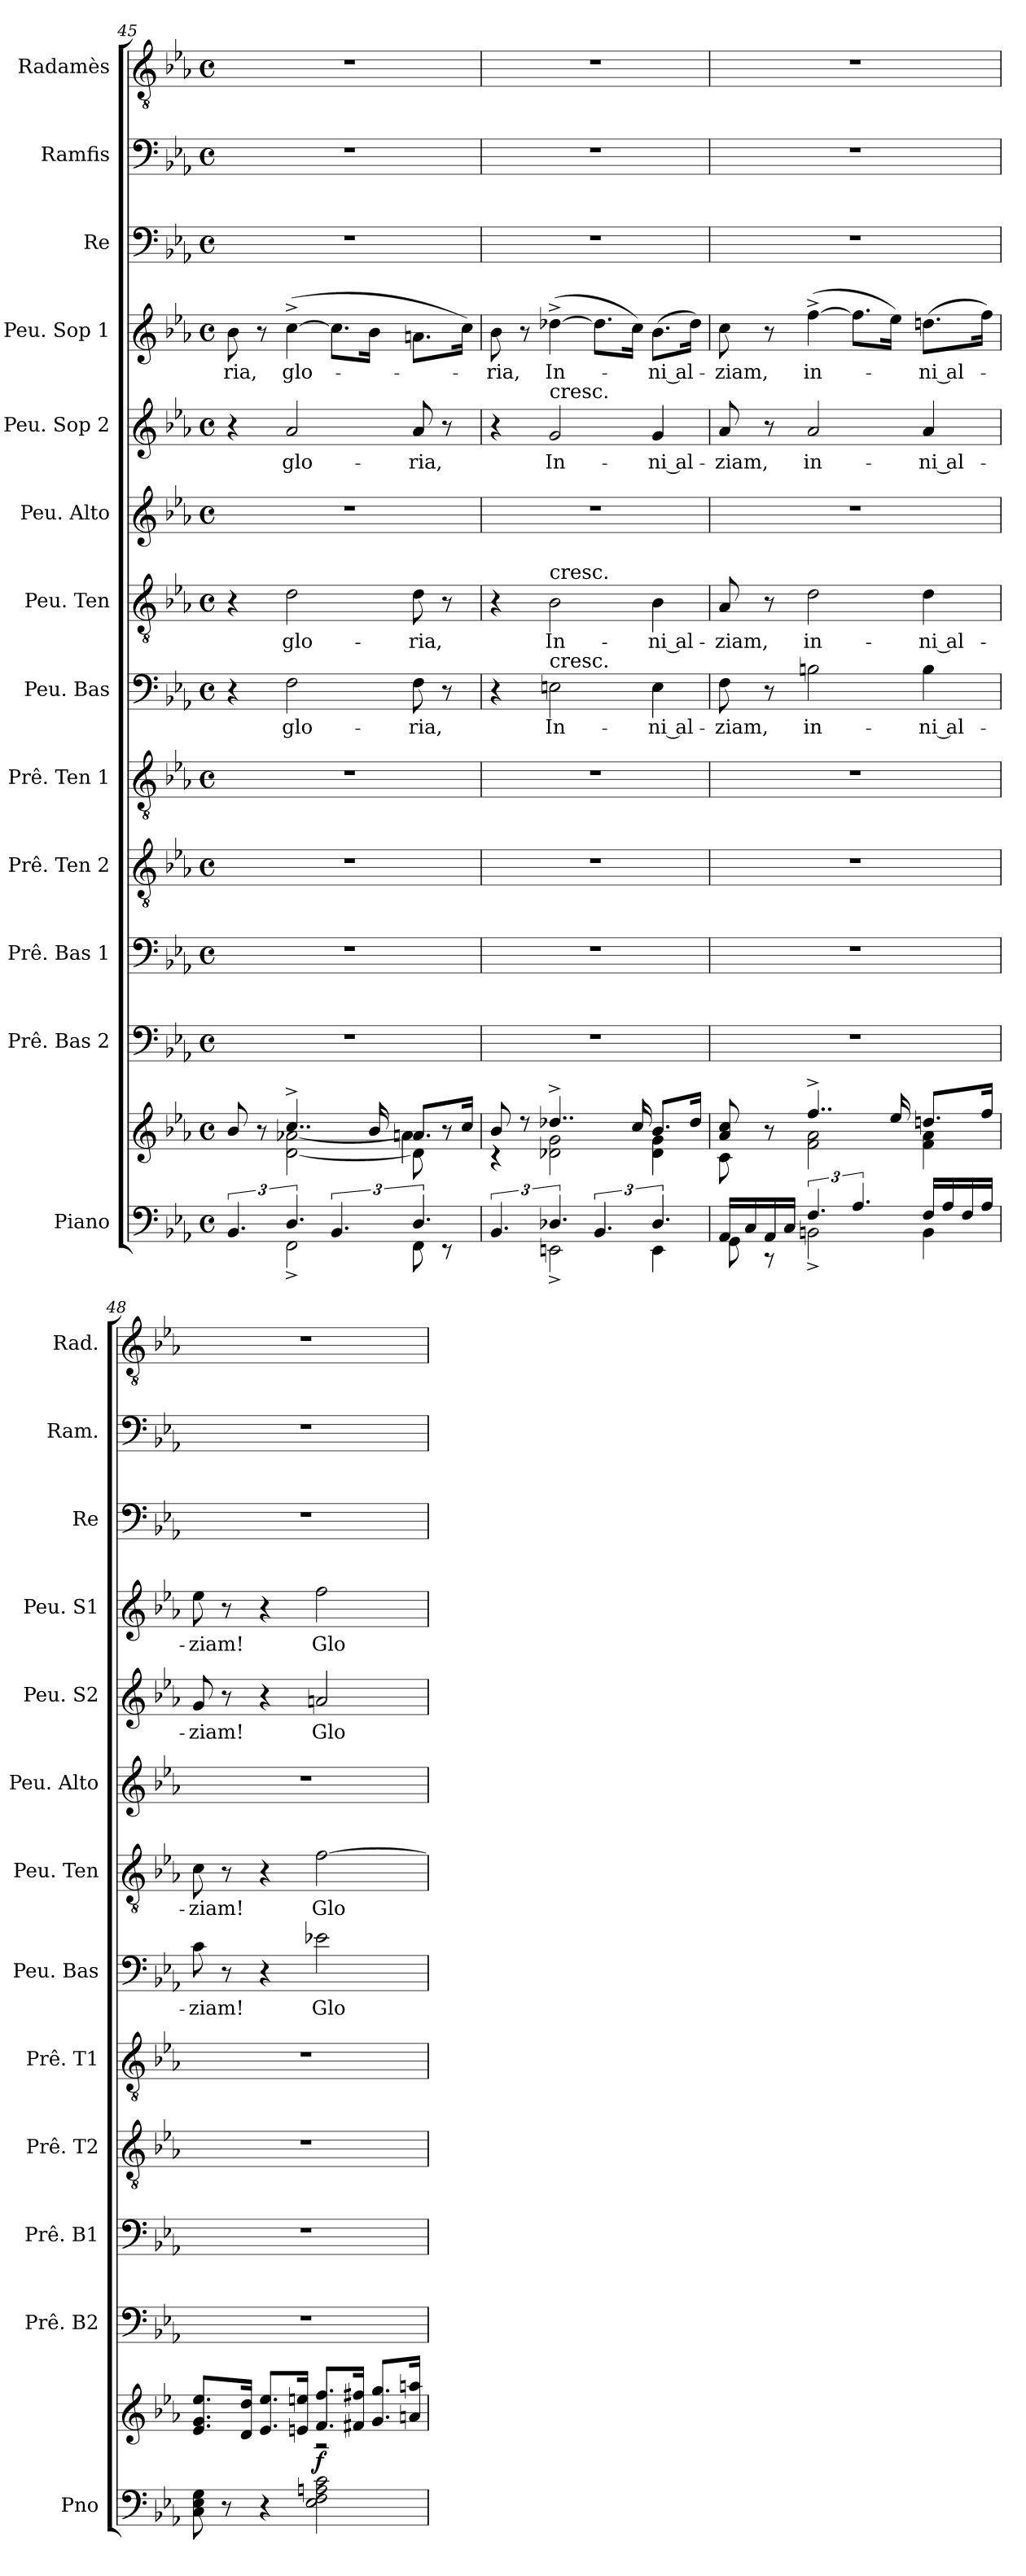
**kern	**kern	**dynam	**kern	**kern	**kern	**kern	**kern	**text	**kern	**text	**kern	**kern	**text	**kern	**text	**kern	**kern	**kern
*part13	*part13	*part13	*part12	*part11	*part10	*part9	*part8	*part8	*part7	*part7	*part6	*part5	*part5	*part4	*part4	*part3	*part2	*part1
*staff14	*staff13	*staff13/14	*staff12	*staff11	*staff10	*staff9	*staff8	*staff8	*staff7	*staff7	*staff6	*staff5	*staff5	*staff4	*staff4	*staff3	*staff2	*staff1
*I"Piano	*	*	*I"Prê. Bas 2	*I"Prê. Bas 1	*I"Prê. Ten 2	*I"Prê. Ten 1	*I"Peu. Bas	*	*I"Peu. Ten	*	*I"Peu. Alto	*I"Peu. Sop 2	*	*I"Peu. Sop 1	*	*I"Re	*I"Ramfis	*I"Radamès
*I'Pno	*	*	*I'Prê. B2	*I'Prê. B1	*I'Prê. T2	*I'Prê. T1	*I'Peu. Bas	*	*I'Peu. Ten	*	*I'Peu. Alto	*I'Peu. S2	*	*I'Peu. S1	*	*I'Re	*I'Ram.	*I'Rad.
*clefF4	*clefG2	*	*clefF4	*clefF4	*clefGv2	*clefGv2	*clefF4	*	*clefGv2	*	*clefG2	*clefG2	*	*clefG2	*	*clefF4	*clefF4	*clefGv2
*k[b-e-a-]	*k[b-e-a-]	*	*k[b-e-a-]	*k[b-e-a-]	*k[b-e-a-]	*k[b-e-a-]	*k[b-e-a-]	*	*k[b-e-a-]	*	*k[b-e-a-]	*k[b-e-a-]	*	*k[b-e-a-]	*	*k[b-e-a-]	*k[b-e-a-]	*k[b-e-a-]
*M4/4	*M4/4	*	*M4/4	*M4/4	*M4/4	*M4/4	*M4/4	*	*M4/4	*	*M4/4	*M4/4	*	*M4/4	*	*M4/4	*M4/4	*M4/4
*met(c)	*met(c)	*	*met(c)	*met(c)	*met(c)	*met(c)	*met(c)	*	*met(c)	*	*met(c)	*met(c)	*	*met(c)	*	*met(c)	*met(c)	*met(c)
=45	=45	=45	=45	=45	=45	=45	=45	=45	=45	=45	=45	=45	=45	=45	=45	=45	=45	=45
*^	*^	*	*	*	*	*	*	*	*	*	*	*	*	*	*	*	*	*
*	*	*	*^	*	*	*	*	*	*	*	*	*	*	*	*	*	*	*	*	*
!	!	!	!	!	!	!	!	!	!	!	!	!	!	!	!	!	!	!LO:LY:b:color=#0055FF	!	!	!
6.BB-/	4ryy	8b-/	4ryy	2.ryy	.	1r	1r	1r	1r	4r	.	4r	.	1r	4r	.	8b-\	-ria,	1r	1r	1r
.	.	8r	.	.	.	.	.	.	.	.	.	.	.	.	.	.	8r	.	.	.	.
!	!	!	!	!	!	!	!	!	!	!	!LO:LY:b:color=#0055FF	!	!LO:LY:b:color=#AA0000	!	!	!LO:LY:b:color=#0055FF	!	!LO:LY:b:color=#0055FF	!	!	!
6.D/	2FF^\	4..cc^/	[2d\ [2a-X\	.	.	.	.	.	.	2F\	glo-	2d\	glo-	.	2a-/	glo-	(>[4cc^\	glo-	.	.	.
6.BB-/	.	.	.	.	.	.	.	.	.	.	.	.	.	.	.	.	8.cc\L]	.	.	.	.
.	.	16b-/	.	.	.	.	.	.	.	.	.	.	.	.	.	.	16b-\Jk	.	.	.	.
!	!	!	!	!	!	!	!	!	!	!	!LO:LY:b:color=#0055FF	!	!LO:LY:b:color=#AA0000	!	!	!LO:LY:b:color=#0055FF	!	!	!	!	!
6.D/	8FF\	8.an/L	4a-\]	8d\]	.	.	.	.	.	8F\	-ria,	8d\	-ria,	.	8a-/	-ria,	8.an\L	.	.	.	.
.	8r	.	.	8r	.	.	.	.	.	8r	.	8r	.	.	8r	.	.	.	.	.	.
.	.	16cc/Jk	.	.	.	.	.	.	.	.	.	.	.	.	.	.	16cc\Jk)	.	.	.	.
*	*	*	*v	*v	*	*	*	*	*	*	*	*	*	*	*	*	*	*	*	*	*
!!LO:LB:g=z
=46	=46	=46	=46	=46	=46	=46	=46	=46	=46	=46	=46	=46	=46	=46	=46	=46	=46	=46	=46	=46
!	!	!	!	!	!	!	!	!	!	!	!	!	!	!	!	!	!LO:LY:b:color=#0055FF	!	!	!
6.BB-/	4ryy	8b-/	4r	.	1r	1r	1r	1r	4r	.	4r	.	1r	4r	.	8b-\	-ria,	1r	1r	1r
.	.	8r	.	.	.	.	.	.	.	.	.	.	.	.	.	8r	.	.	.	.
!	!	!	!	!	!	!	!	!	!	!	!	!	!	!LO:TX:a:t=cresc.	!	!	!	!	!	!
!	!	!	!	!	!	!	!	!	!	!	!LO:TX:a:t=cresc.	!	!	!	!	!	!	!	!	!
!	!	!	!	!	!	!	!	!	!LO:TX:a:t=cresc.	!	!	!	!	!	!	!	!	!	!	!
!	!	!	!	!	!	!	!	!	!	!LO:LY:b:color=#0055FF	!	!LO:LY:b:color=#AA0000	!	!	!LO:LY:b:color=#0055FF	!	!LO:LY:b:color=#0055FF	!	!	!
6.D-X/	2EEn^\	4..dd-X^/	2d-X\ 2g\	.	.	.	.	.	2En\	In-	2B-\	In-	.	2g/	In-	(>[4dd-X^\	In-	.	.	.
6.BB-/	.	.	.	.	.	.	.	.	.	.	.	.	.	.	.	8.dd-\L]	.	.	.	.
.	.	16cc/	.	.	.	.	.	.	.	.	.	.	.	.	.	16cc\Jk)	.	.	.	.
!	!	!	!	!	!	!	!	!	!	!LO:LY:b:color=#0055FF	!	!LO:LY:b:color=#AA0000	!	!	!LO:LY:b:color=#0055FF	!	!LO:LY:b:color=#0055FF	!	!	!
6.D-/	4EE\	8.b-/L	4d-\ 4g\	.	.	.	.	.	4E\	ni al-	4B-\	ni al-	.	4g/	ni al-	(>8.b-\L	ni al-	.	.	.
.	.	16dd-/Jk	.	.	.	.	.	.	.	.	.	.	.	.	.	16dd-\Jk)	.	.	.	.
=47	=47	=47	=47	=47	=47	=47	=47	=47	=47	=47	=47	=47	=47	=47	=47	=47	=47	=47	=47	=47
!	!	!	!	!	!	!	!	!	!	!LO:LY:b:color=#0055FF	!	!LO:LY:b:color=#AA0000	!	!	!LO:LY:b:color=#0055FF	!	!LO:LY:b:color=#0055FF	!	!	!
16AA-/LL	8GG\	8a-/ 8cc/	8c\	.	1r	1r	1r	1r	8F\	-ziam,	8A-/	-ziam,	1r	8a-/	-ziam,	8cc\	-ziam,	1r	1r	1r
16C/	.	.	.	.	.	.	.	.	.	.	.	.	.	.	.	.	.	.	.	.
16AA-/	8r	8r	8ryy	.	.	.	.	.	8r	.	8r	.	.	8r	.	8r	.	.	.	.
16C/JJ	.	.	.	.	.	.	.	.	.	.	.	.	.	.	.	.	.	.	.	.
!	!	!	!	!	!	!	!	!	!	!LO:LY:b:color=#0055FF	!	!LO:LY:b:color=#AA0000	!	!	!LO:LY:b:color=#0055FF	!	!LO:LY:b:color=#0055FF	!	!	!
6.F/	2BBn^\	4..ff^/	2f\ 2a-\	.	.	.	.	.	2Bn\	in-	2d\	in-	.	2a-/	in-	(>[4ff^\	in-	.	.	.
6.A-/	.	.	.	.	.	.	.	.	.	.	.	.	.	.	.	8.ff\L]	.	.	.	.
.	.	16ee-/	.	.	.	.	.	.	.	.	.	.	.	.	.	16ee-\Jk)	.	.	.	.
!	!	!	!	!	!	!	!	!	!	!LO:LY:b:color=#0055FF	!	!LO:LY:b:color=#AA0000	!	!	!LO:LY:b:color=#0055FF	!	!LO:LY:b:color=#0055FF	!	!	!
16F/LL	4BB\	8.ddn/L	4f\ 4a-\	.	.	.	.	.	4B\	ni al-	4d\	ni al-	.	4a-/	ni al-	(>8.ddn\L	ni al-	.	.	.
16A-/	.	.	.	.	.	.	.	.	.	.	.	.	.	.	.	.	.	.	.	.
16F/	.	.	.	.	.	.	.	.	.	.	.	.	.	.	.	.	.	.	.	.
16A-/JJ	.	16ff/Jk	.	.	.	.	.	.	.	.	.	.	.	.	.	16ff\Jk)	.	.	.	.
*v	*v	*	*	*	*	*	*	*	*	*	*	*	*	*	*	*	*	*	*	*
=48	=48	=48	=48	=48	=48	=48	=48	=48	=48	=48	=48	=48	=48	=48	=48	=48	=48	=48	=48
!	!	!	!	!	!	!	!	!	!LO:LY:b:color=#0055FF	!	!LO:LY:b:color=#AA0000	!	!	!LO:LY:b:color=#0055FF	!	!LO:LY:b:color=#0055FF	!	!	!
8C\ 8E-\ 8G\	8.e-/ 8.g/ 8.ee-/L	2ryy	.	1r	1r	1r	1r	8c\	-ziam!	8c\	-ziam!	1r	8g/	-ziam!	8ee-\	-ziam!	1r	1r	1r
8r	.	.	.	.	.	.	.	8r	.	8r	.	.	8r	.	8r	.	.	.	.
.	16d/ 16dd/Jk	.	.	.	.	.	.	.	.	.	.	.	.	.	.	.	.	.	.
4r	8.e-/ 8.ee-/L	.	.	.	.	.	.	4r	.	4r	.	.	4r	.	4r	.	.	.	.
.	16en/ 16een/Jk	.	.	.	.	.	.	.	.	.	.	.	.	.	.	.	.	.	.
!	!	!	!LO:DY:a=2	!	!	!	!	!	!LO:LY:b:color=#0055FF	!	!LO:LY:b:color=#AA0000	!	!	!LO:LY:b:color=#0055FF	!	!LO:LY:b:color=#0055FF	!	!	!
2E-\ 2F\ 2An\ 2c\	8.f/ 8.ff/L	2r	f	.	.	.	.	2e-X\	Glo-	[2f\	Glo-	.	2an/	Glo-	2ff\	Glo-	.	.	.
.	16f#X/ 16ff#X/Jk	.	.	.	.	.	.	.	.	.	.	.	.	.	.	.	.	.	.
.	8.g/ 8.gg/L	.	.	.	.	.	.	.	.	.	.	.	.	.	.	.	.	.	.
.	16an/ 16aan/Jk	.	.	.	.	.	.	.	.	.	.	.	.	.	.	.	.	.	.
*	*v	*v	*	*	*	*	*	*	*	*	*	*	*	*	*	*	*	*	*
=	=	=	=	=	=	=	=	=	=	=	=	=	=	=	=	=	=	=
*-	*-	*-	*-	*-	*-	*-	*-	*-	*-	*-	*-	*-	*-	*-	*-	*-	*-	*-
